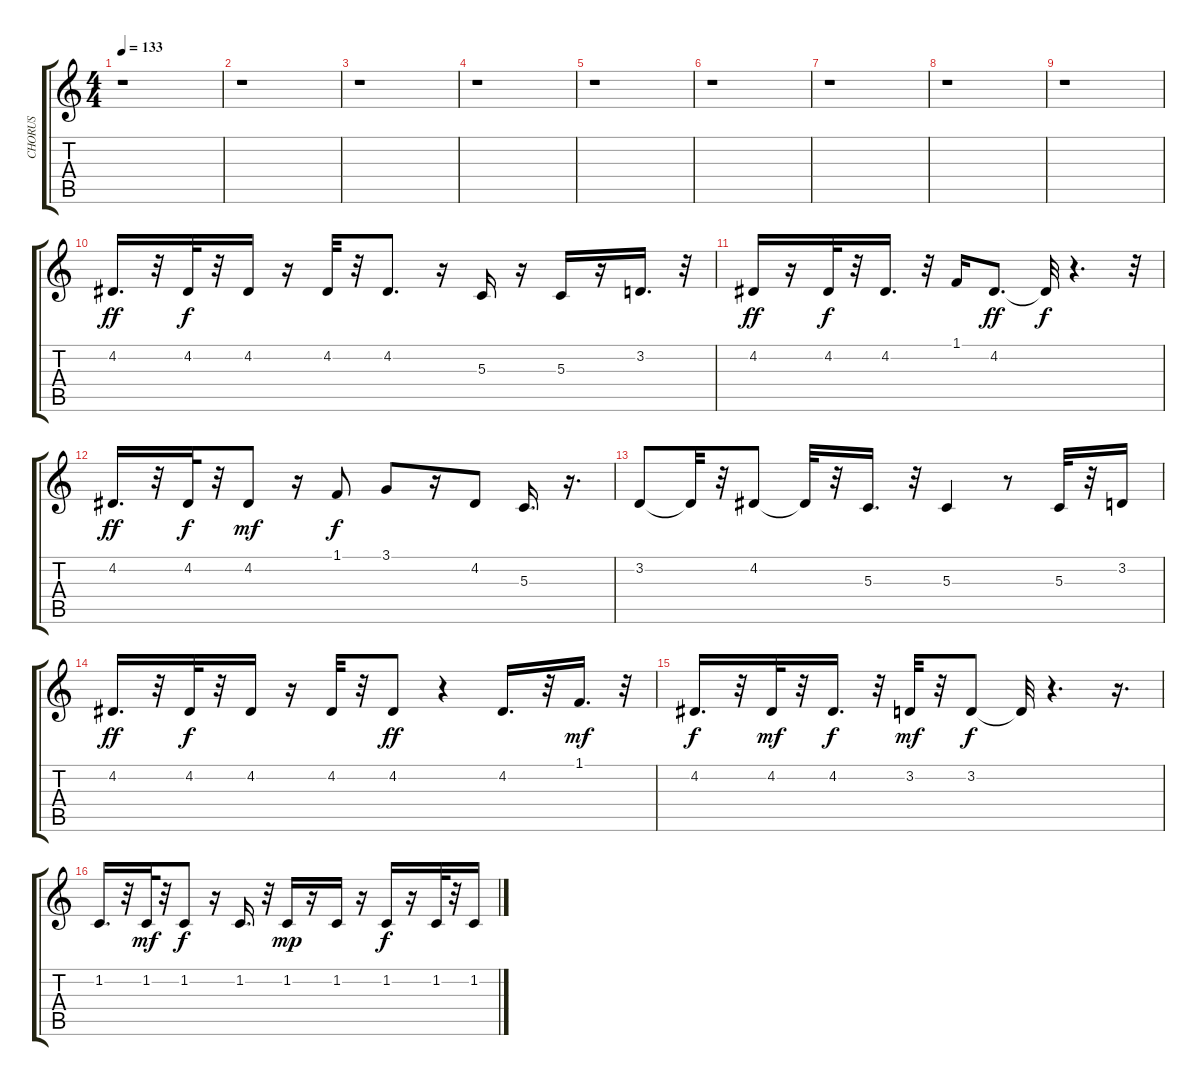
\track ("CHORUS                              " "CHORUS    ") {instrument choiraahs}
\staff {score tabs}
\tuning (E4 B3 G3 D3 A2 E2) {hide}
\ts (4 4)
\tempo 133
\clef g2
\ks c
r.1{dy ff} |
r.1 |
r.1 |
r.1 |
r.1 |
r.1 |
r.1 |
r.1 |
r.1 |
4.2.16{d} r.32 4.2.32{dy f} r.32 4.2.16 r.16 4.2.32 r.32 4.2.8{d} r.16 5.3.16 r.16 5.3.16 r.16 3.2.16{d} r.32 |
4.2.16{dy ff} r.16 4.2.32{dy f} r.32 4.2.16{d} r.32 1.1.16 4.2.8{d dy ff} 4.2{t}.32{dy f} r.4{d} r.32 |
4.2.16{d dy ff} r.32 4.2.32{dy f} r.32 4.2.8{dy mf} r.16 1.1.8{dy f} 3.1.8 r.16 4.2.8 5.3.16{d} r.16{d} |
3.2.8 3.2{t}.32 r.32 4.2.8 4.2{t}.32 r.32 5.3.16{d} r.32 5.3.4 r.8 5.3.32 r.32 3.2.16 |
4.2.16{d dy ff} r.32 4.2.32{dy f} r.32 4.2.16 r.16 4.2.32 r.32 4.2.8{dy ff} r.4 4.2.16{d} r.32 1.1.16{d dy mf} r.32 |
4.2.16{d dy f} r.32 4.2.32{dy mf} r.32 4.2.16{d dy f} r.32 3.2.32{dy mf} r.32 3.2.8{dy f} 3.2{t}.32 r.4{d} r.16{d} |
1.2.16{d} r.32 1.2.32{dy mf} r.32 1.2.8{dy f} r.16 1.2.16{d} r.32 1.2.16{dy mp} r.16 1.2.16 r.16 1.2.16{dy f} r.16 1.2.32 r.32 1.2.16
